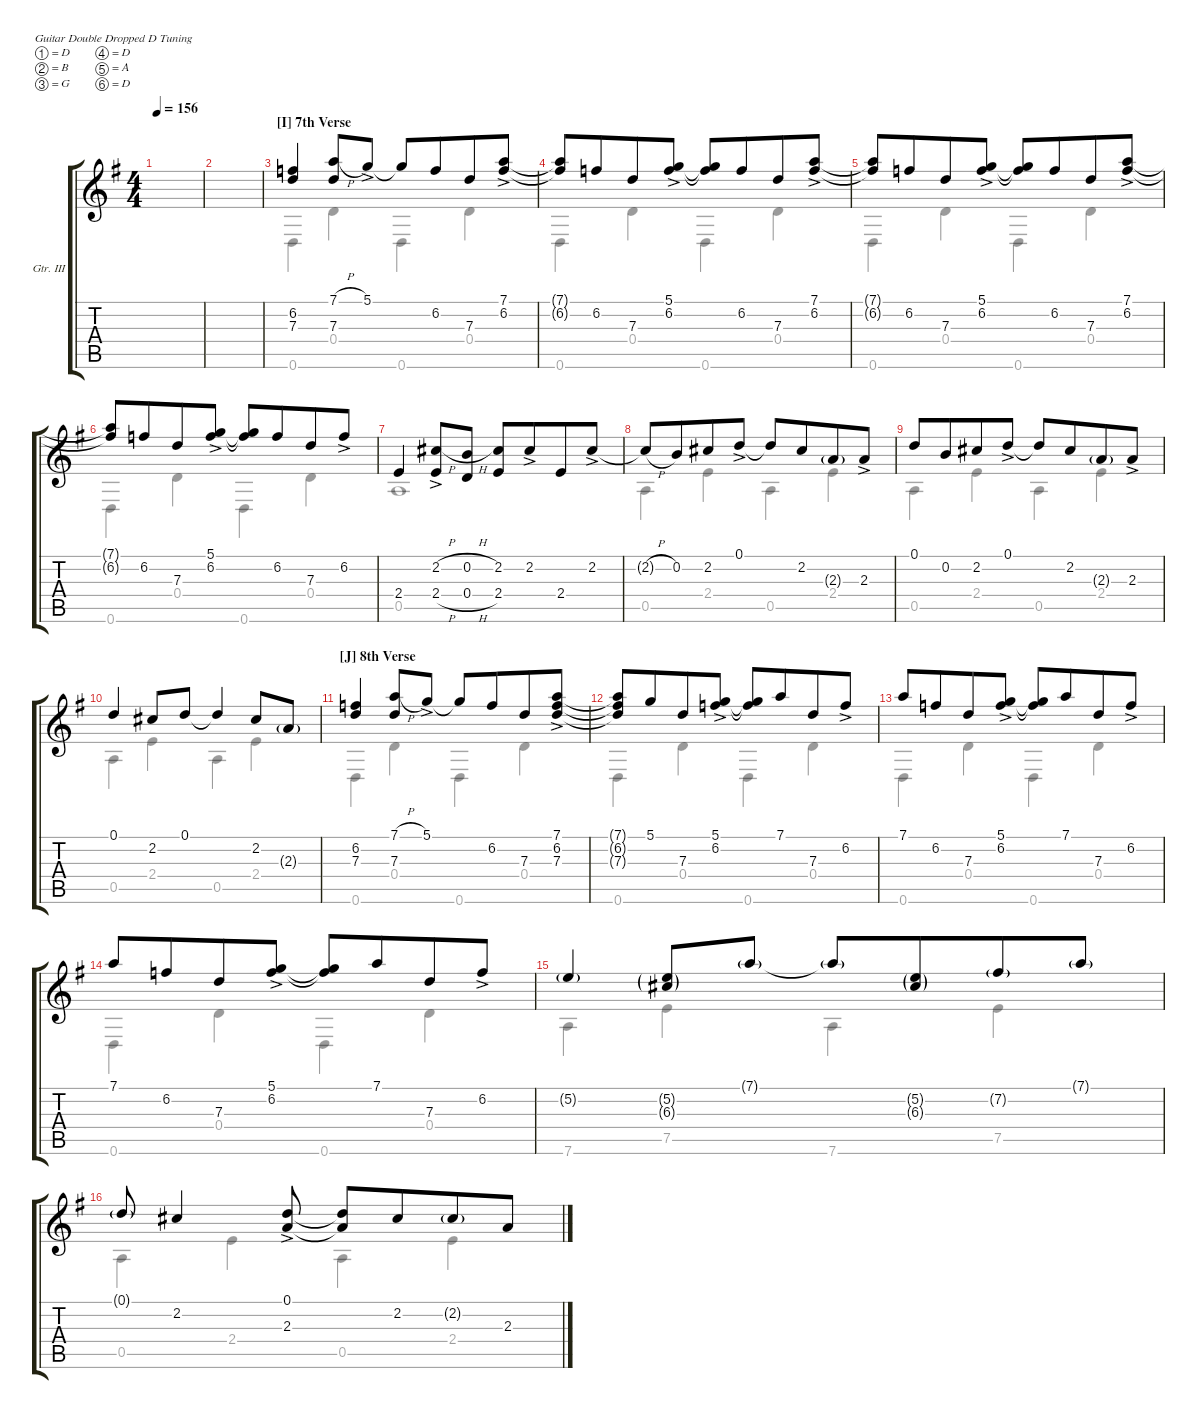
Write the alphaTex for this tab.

\defaultSystemsLayout 4
\hideDynamics
\bracketExtendMode groupsimilarinstruments
\firstSystemTrackNameOrientation horizontal
\otherSystemsTrackNameOrientation horizontal
\track ("Guitar III (Overdub)" "Gtr. III") {instrument acousticguitarsteel}
\staff {score tabs}
\tuning (D4 B3 G3 D3 A2 D2)
\voice
\ts (4 4)
\tempo 156
\clef g2
\ks g
|
|
\section ("I" "7th Verse")
(6.2 7.3).4 (7.1{h} 7.3).8 5.1{ac}.8 5.1{t}.8 6.2.8{beam merge} 7.3.8 (6.2{ac} 7.1).8 |
(6.2{t} 7.1{t}).8 6.2.8{beam merge} 7.3.8 (6.2{ac} 5.1).8 (5.1{t} 6.2{t}).8 6.2.8{beam merge} 7.3.8 (6.2{ac} 7.1).8 |
(7.1{t} 6.2{t}).8 6.2.8{beam merge} 7.3.8 (6.2{ac} 5.1).8 (5.1{t} 6.2{t}).8 6.2.8{beam merge} 7.3.8 (6.2{ac} 7.1).8 |
(7.1{t} 6.2{t}).8 6.2.8{beam merge} 7.3.8 (6.2{ac} 5.1).8 (5.1{t} 6.2{t}).8 6.2.8{beam merge} 7.3.8 6.2{ac}.8 |
2.4.4 (2.4{h ac} 2.2{h ac}).8 (0.2{h} 0.4{h}).8 (2.4 2.2).8 2.2{ac}.8{beam merge} 2.4.8 2.2{ac}.8 |
2.2{h t}.8 0.2.8{beam merge} 2.2.8 0.1{ac}.8 0.1{t}.8 2.2.8{beam merge} 2.3{g}.8 2.3{ac}.8 |
0.1.8 0.2.8{beam merge} 2.2.8 0.1{ac}.8 0.1{t}.8 2.2.8{beam merge} 2.3{g}.8 2.3{ac}.8 |
0.1.4 2.2.8 0.1.8 0.1{t}.4 2.2.8 2.3{g}.8 |
\section ("J" "8th Verse")
(6.2 7.3).4 (7.1{h} 7.3).8 5.1{ac}.8 5.1{t}.8 6.2.8{beam merge} 7.3.8 (7.3 6.2{ac} 7.1).8 |
(7.3{t} 6.2{t} 7.1{t}).8 5.1.8{beam merge} 7.3.8 (6.2{ac} 5.1).8 (5.1{t} 6.2{t}).8 7.1.8{beam merge} 7.3.8 6.2{ac}.8 |
7.1.8 6.2.8{beam merge} 7.3.8 (6.2{ac} 5.1).8 (5.1{t} 6.2{t}).8 7.1.8{beam merge} 7.3.8 6.2{ac}.8 |
7.1.8 6.2.8{beam merge} 7.3.8 (6.2{ac} 5.1).8 (5.1{t} 6.2{t}).8 7.1.8{beam merge} 7.3.8 6.2{ac}.8 |
5.2{g}.4 (5.2{g} 6.3{g}).8 7.1{g}.8 7.1{g t}.8 (5.2{g} 6.3{g}).8{beam merge} 7.2{g}.8 7.1{g}.8 |
0.1{g}.8 2.2.4 (2.3{ac} 0.1).8 (2.3{t} 0.1{t}).8 2.2.8{beam merge} 2.2{g}.8 2.3.8
\voice
\clef g2
\ottava regular
\simile none
\ks g
|
|
0.6.4{dy p} 0.4.4 0.6.4 0.4.4 |
0.6.4 0.4.4 0.6.4 0.4.4 |
0.6.4 0.4.4 0.6.4 0.4.4 |
0.6.4 0.4.4 0.6.4 0.4.4 |
0.5.1 |
0.5.4 2.4.4 0.5.4 2.4.4 |
0.5.4 2.4.4 0.5.4 2.4.4 |
0.5.4 2.4.4 0.5.4 2.4.4 |
0.6.4 0.4.4 0.6.4 0.4.4 |
0.6.4 0.4.4 0.6.4 0.4.4 |
0.6.4 0.4.4 0.6.4 0.4.4 |
0.6.4 0.4.4 0.6.4 0.4.4 |
7.6.4 7.5.4 7.6.4 7.5.4 |
0.5.4 2.4.4 0.5.4 2.4.4
